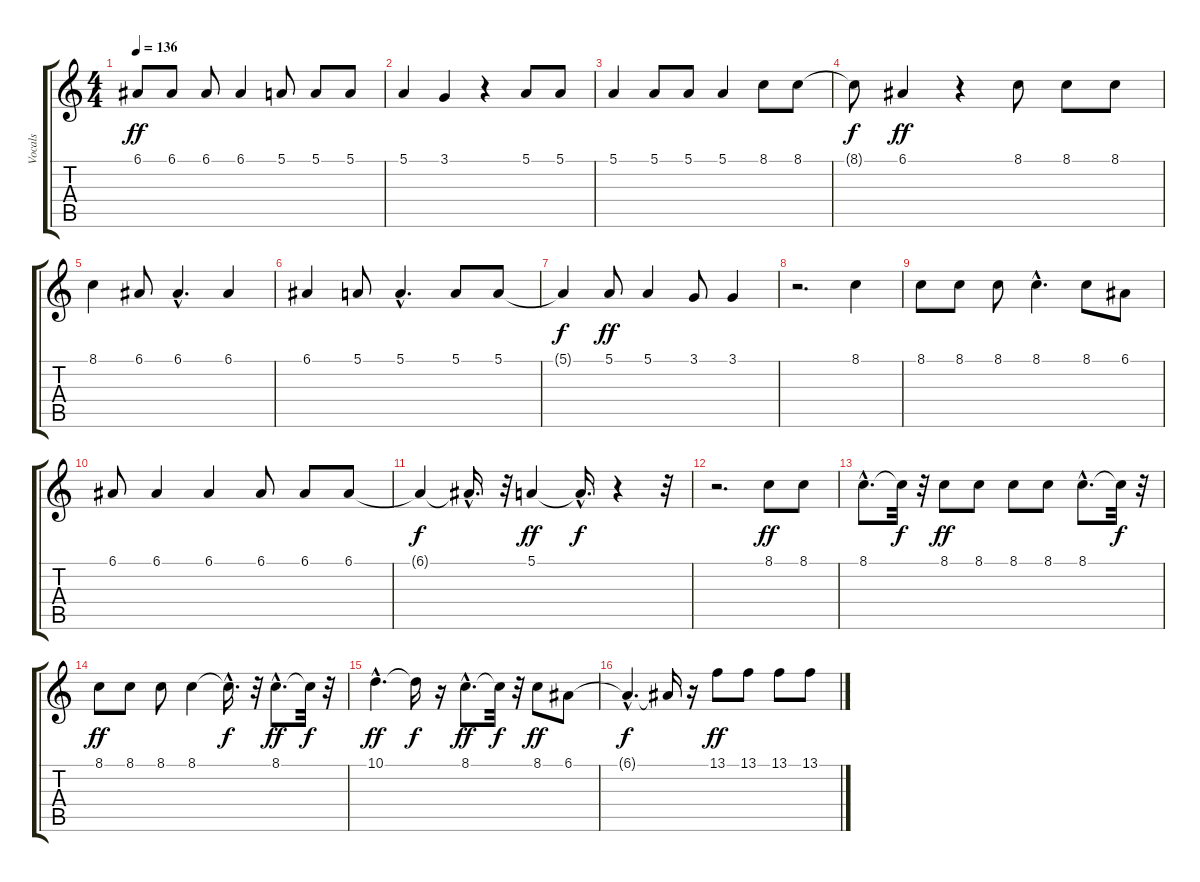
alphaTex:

\track ("Vocals" "Vocals") {instrument bassoon}
\staff {score tabs}
\tuning (E4 B3 G3 D3 A2 E2) {hide}
\ts (4 4)
\tempo 136
\clef g2
\ks c
6.1.8{dy ff} 6.1.8 6.1.8 6.1.4 5.1.8 5.1.8 5.1.8 |
5.1.4 3.1.4 r.4 5.1.8 5.1.8 |
5.1.4 5.1.8 5.1.8 5.1.4 8.1.8 8.1.8 |
8.1{t}.8{dy f} 6.1.4{dy ff} r.4 8.1.8 8.1.8 8.1.8 |
8.1.4 6.1.8 6.1{hac}.4{d} 6.1.4 |
6.1.4 5.1.8 5.1{hac}.4{d} 5.1.8 5.1.8 |
5.1{t}.4{dy f} 5.1.8{dy ff} 5.1.4 3.1.8 3.1.4 |
r.2{d} 8.1.4 |
8.1.8 8.1.8 8.1.8 8.1{hac}.4{d} 8.1.8 6.1.8 |
6.1.8 6.1.4 6.1.4 6.1.8 6.1.8 6.1.8 |
6.1{t}.4{dy f} 6.1{hac t}.16{d} r.32 5.1.4{dy ff} 5.1{hac t}.16{d dy f} r.4 r.32 |
r.2{d} 8.1.8{dy ff} 8.1.8 |
8.1{hac}.8{d} 8.1{t}.32{dy f} r.32 8.1.8{dy ff} 8.1.8 8.1.8 8.1.8 8.1{hac}.8{d} 8.1{t}.32{dy f} r.32 |
8.1.8{dy ff} 8.1.8 8.1.8 8.1.4 8.1{hac t}.16{d dy f} r.32 8.1{hac}.8{d dy ff} 8.1{t}.32{dy f} r.32 |
10.1{hac}.4{d dy ff} 10.1{t}.16{dy f} r.16 8.1{hac}.8{d dy ff} 8.1{t}.32{dy f} r.32 8.1.8{dy ff} 6.1.8 |
6.1{hac t}.4{d dy f} 6.1{t}.16 r.16 13.1.8{dy ff} 13.1.8 13.1.8 13.1.8
